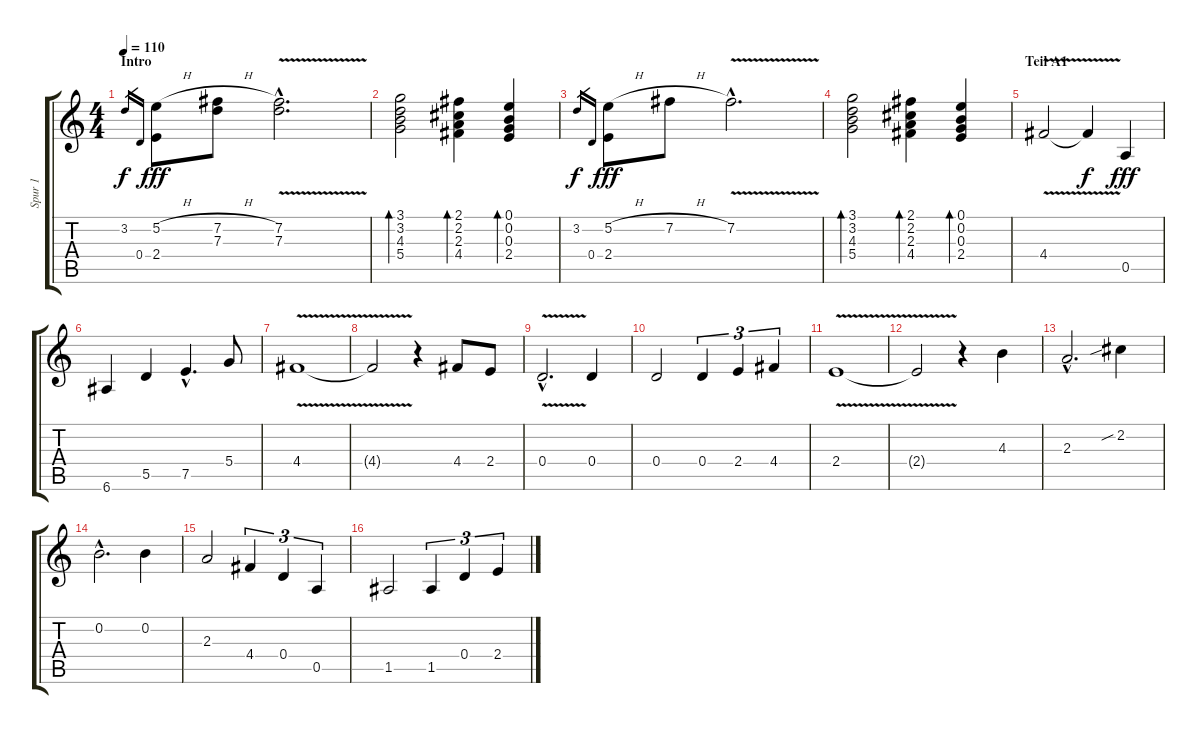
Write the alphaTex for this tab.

\track ("Spur 1" "Spur 1") {instrument acousticguitarnylon}
\staff {score tabs}
\tuning (E4 B3 G3 D3 A2 E2) {hide}
\ts (4 4)
\section ("" "Intro")
\tempo 110
\clef g2
\ks c
3.2.16{gr dy f instrument acousticguitarnylon} 0.4.16{gr} (5.2{h} 2.4).8{dy fff} (7.2{h} 7.3).8 (7.2{v hac} 7.3{v hac}).2{d} |
(3.1 3.2 4.3 5.4).2{bd 240} (2.1 2.2 2.3 4.4).4{bd 120} (0.1 0.2 0.3 2.4).4{bd 120} |
3.2.16{gr dy f} 0.4.16{gr} (5.2{h} 2.4).8{dy fff} 7.2{h}.8 7.2{v hac}.2{d} |
(3.1 3.2 4.3 5.4).2{bd 240} (2.1 2.2 2.3 4.4).4{bd 120} (0.1 0.2 0.3 2.4).4{bd 120} |
\section ("" "Teil A1")
4.4{v}.2{volume 16 instrument acousticguitarsteel} 4.4{t}.4{dy f} 0.5.4{dy fff} |
6.6.4 5.5.4 7.5{hac}.4{d} 5.4.8 |
4.4{v}.1 |
4.4{t}.2 r.4 4.4.8 2.4.8 |
0.4{v hac}.2{d} 0.4.4 |
0.4.2 0.4.4{tu (3 2)} 2.4.4{tu (3 2)} 4.4.4{tu (3 2)} |
2.4{v}.1 |
2.4{t}.2 r.4 4.3.4 |
2.3{hac}.2{d} 2.2{sib}.4 |
0.2{hac}.2{d} 0.2.4 |
2.3.2 4.4.4{tu (3 2)} 0.4.4{tu (3 2)} 0.5.4{tu (3 2)} |
1.5.2 1.5.4{tu (3 2)} 0.4.4{tu (3 2)} 2.4.4{tu (3 2)}
